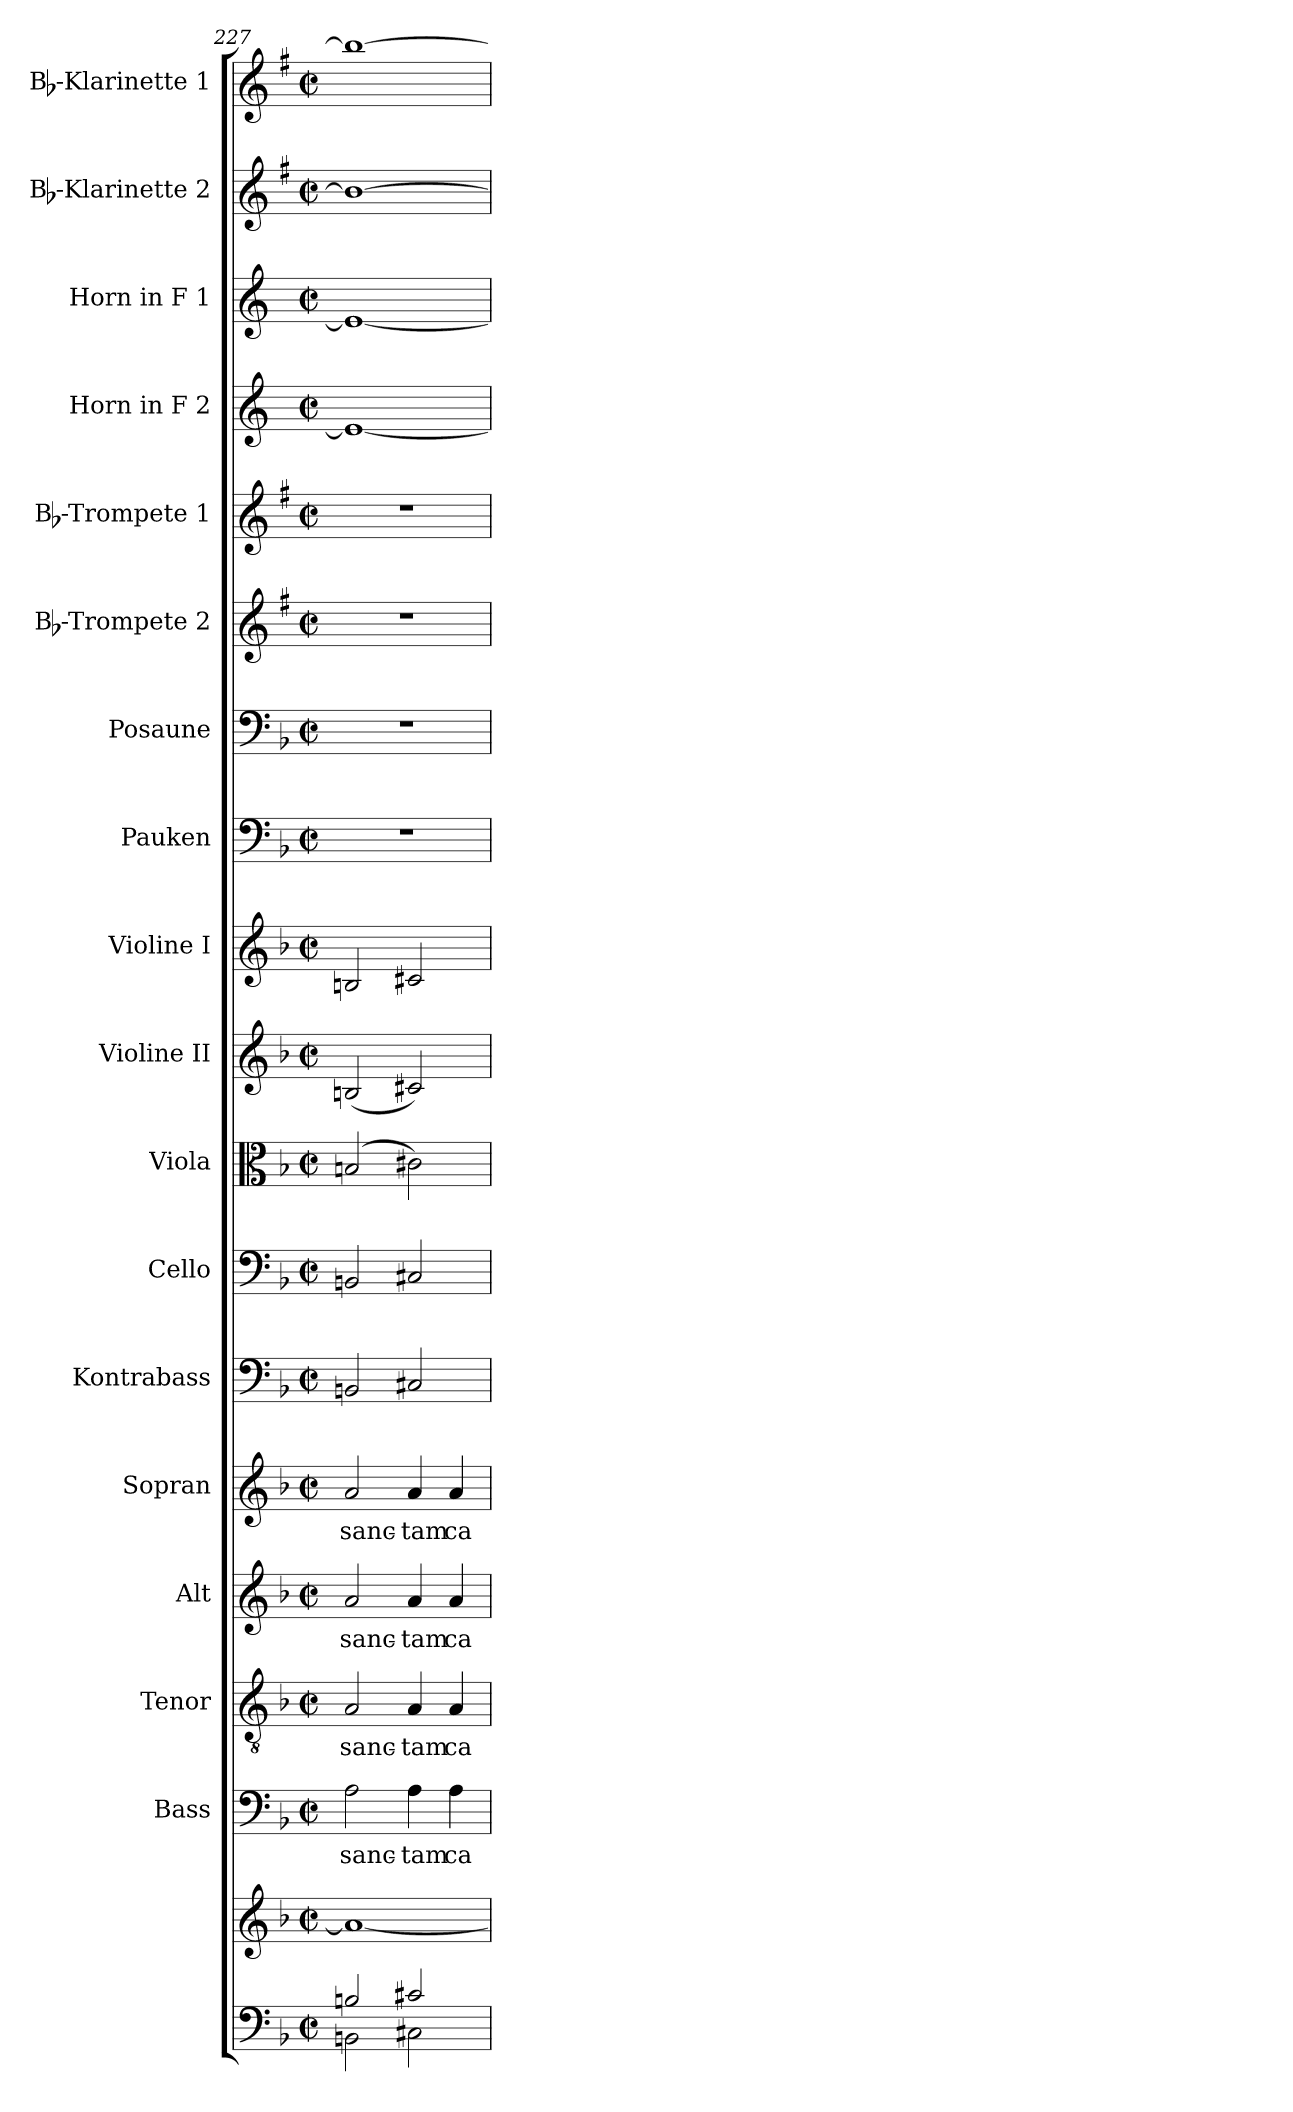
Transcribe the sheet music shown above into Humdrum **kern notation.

**kern	**kern	**kern	**text	**kern	**text	**kern	**text	**kern	**text	**kern	**kern	**kern	**kern	**kern	**kern	**kern	**kern	**kern	**kern	**kern	**kern	**kern
*part18	*part18	*part17	*part17	*part16	*part16	*part15	*part15	*part14	*part14	*part13	*part12	*part11	*part10	*part9	*part8	*part7	*part6	*part5	*part4	*part3	*part2	*part1
*staff19	*staff18	*staff17	*staff17	*staff16	*staff16	*staff15	*staff15	*staff14	*staff14	*staff13	*staff12	*staff11	*staff10	*staff9	*staff8	*staff7	*staff6	*staff5	*staff4	*staff3	*staff2	*staff1
*	*	*I"Bass	*	*I"Tenor	*	*I"Alt	*	*I"Sopran	*	*I"Kontrabass	*I"Cello	*I"Viola	*I"Violine II	*I"Violine I	*I"Pauken	*I"Posaune	*I"Bb-Trompete 2	*I"Bb-Trompete 1	*I"Horn in F 2	*I"Horn in F 1	*I"Bb-Klarinette 2	*I"Bb-Klarinette 1
*	*	*I'B.	*	*I'T.	*	*I'A.	*	*I'S.	*	*I'Kb.	*	*I'Vla.	*I'Vl. II	*I'Vl. I	*I'Pk.	*I'Pos.	*I'Bb Trp. 2	*I'Bb Trp. 1	*	*	*I'Bb Kl. 2	*I'Bb Kl. 1
!!LO:PB:g=z
*clefF4	*clefG2	*clefF4	*	*clefGv2	*	*clefG2	*	*clefG2	*	*clefF4	*clefF4	*clefC3	*clefG2	*clefG2	*clefF4	*clefF4	*clefG2	*clefG2	*clefG2	*clefG2	*clefG2	*clefG2
*	*	*	*	*	*	*	*	*	*	*ITrd7c12	*	*	*	*	*	*	*ITrd1c2	*ITrd1c2	*ITrd4c7	*ITrd4c7	*ITrd1c2	*ITrd1c2
*k[b-]	*k[b-]	*k[b-]	*	*k[b-]	*	*k[b-]	*	*k[b-]	*	*k[b-]	*k[b-]	*k[b-]	*k[b-]	*k[b-]	*k[b-]	*k[b-]	*k[b-]	*k[b-]	*k[b-]	*k[b-]	*k[b-]	*k[b-]
*F:	*F:	*F:	*	*F:	*	*F:	*	*F:	*	*F:	*F:	*F:	*F:	*F:	*F:	*F:	*F:	*F:	*F:	*F:	*F:	*F:
*M2/2	*M2/2	*M2/2	*	*M2/2	*	*M2/2	*	*M2/2	*	*M2/2	*M2/2	*M2/2	*M2/2	*M2/2	*M2/2	*M2/2	*M2/2	*M2/2	*M2/2	*M2/2	*M2/2	*M2/2
*met(c|)	*met(c|)	*met(c|)	*	*met(c|)	*	*met(c|)	*	*met(c|)	*	*met(c|)	*met(c|)	*met(c|)	*met(c|)	*met(c|)	*met(c|)	*met(c|)	*met(c|)	*met(c|)	*met(c|)	*met(c|)	*met(c|)	*met(c|)
=227	=227	=227	=227	=227	=227	=227	=227	=227	=227	=227	=227	=227	=227	=227	=227	=227	=227	=227	=227	=227	=227	=227
*^	*	*	*	*	*	*	*	*	*	*	*	*	*	*	*	*	*	*	*	*	*	*
!	!	!	!	!LO:LY:b	!	!LO:LY:b	!	!LO:LY:b	!	!LO:LY:b	!	!	!	!	!	!	!	!	!	!	!	!	!
2Bn/	2BBn\	1a_	2A\	sanc-	2A/	sanc-	2a/	sanc-	2a/	sanc-	2BBBn/	2BBn/	(2Bn/	(<2Bn/	2Bn/	1r	1r	1r	1r	1A_	1A_	1a_	1aa_
!	!	!	!	!LO:LY:b	!	!LO:LY:b	!	!LO:LY:b	!	!LO:LY:b	!	!	!	!	!	!	!	!	!	!	!	!	!
2c#X/	2C#X\	.	4A\	-tam	4A/	-tam	4a/	-tam	4a/	-tam	2CC#X/	2C#X/	2c#X\)	2c#X/)	2c#X/	.	.	.	.	.	.	.	.
!	!	!	!	!LO:LY:b	!	!LO:LY:b	!	!LO:LY:b	!	!LO:LY:b	!	!	!	!	!	!	!	!	!	!	!	!	!
.	.	.	4A\	ca-	4A/	ca-	4a/	ca-	4a/	ca-	.	.	.	.	.	.	.	.	.	.	.	.	.
*v	*v	*	*	*	*	*	*	*	*	*	*	*	*	*	*	*	*	*	*	*	*	*	*
=	=	=	=	=	=	=	=	=	=	=	=	=	=	=	=	=	=	=	=	=	=	=
*-	*-	*-	*-	*-	*-	*-	*-	*-	*-	*-	*-	*-	*-	*-	*-	*-	*-	*-	*-	*-	*-	*-
